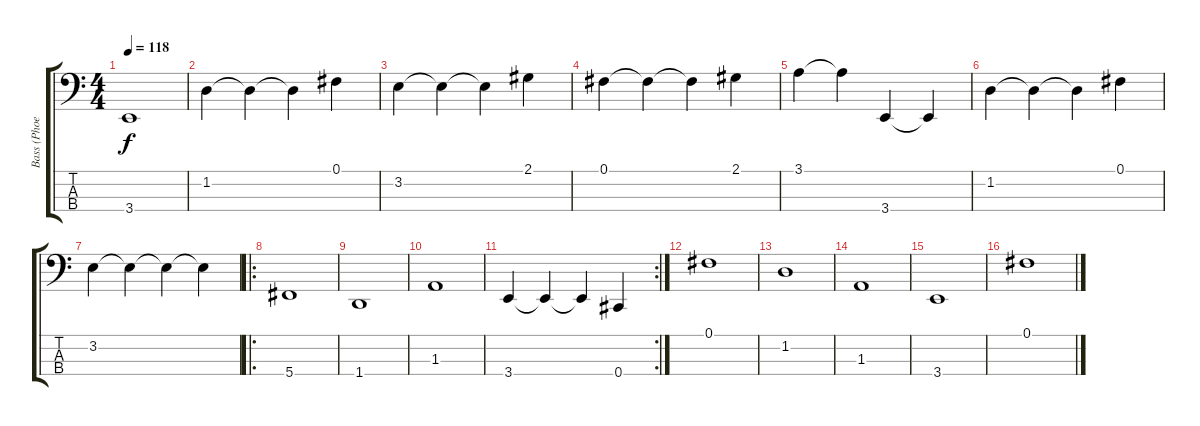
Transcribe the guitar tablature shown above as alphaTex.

\track ("Bass (Phoenix)" "Bass (Phoe") {instrument electricbassfinger}
\staff {score tabs}
\tuning (Gb2 Db2 Ab1 Db1) {hide}
\ts (4 4)
\tempo 118
\clef f4
\ks c
3.4.1{dy f} |
1.2.4 1.2{t}.4 1.2{t}.4 0.1.4 |
3.2.4 3.2{t}.4 3.2{t}.4 2.1.4 |
0.1.4 0.1{t}.4 0.1{t}.4 2.1.4 |
3.1.4 3.1{t}.4 3.4.4 3.4{t}.4 |
1.2.4 1.2{t}.4 1.2{t}.4 0.1.4 |
3.2.4 3.2{t}.4 3.2{t}.4 3.2{t}.4 |
\ro
5.4.1 |
1.4.1 |
1.3.1 |
\rc 2
3.4.4 3.4{t}.4 3.4{t}.4 0.4.4 |
0.1.1 |
1.2.1 |
1.3.1 |
3.4.1 |
0.1.1
